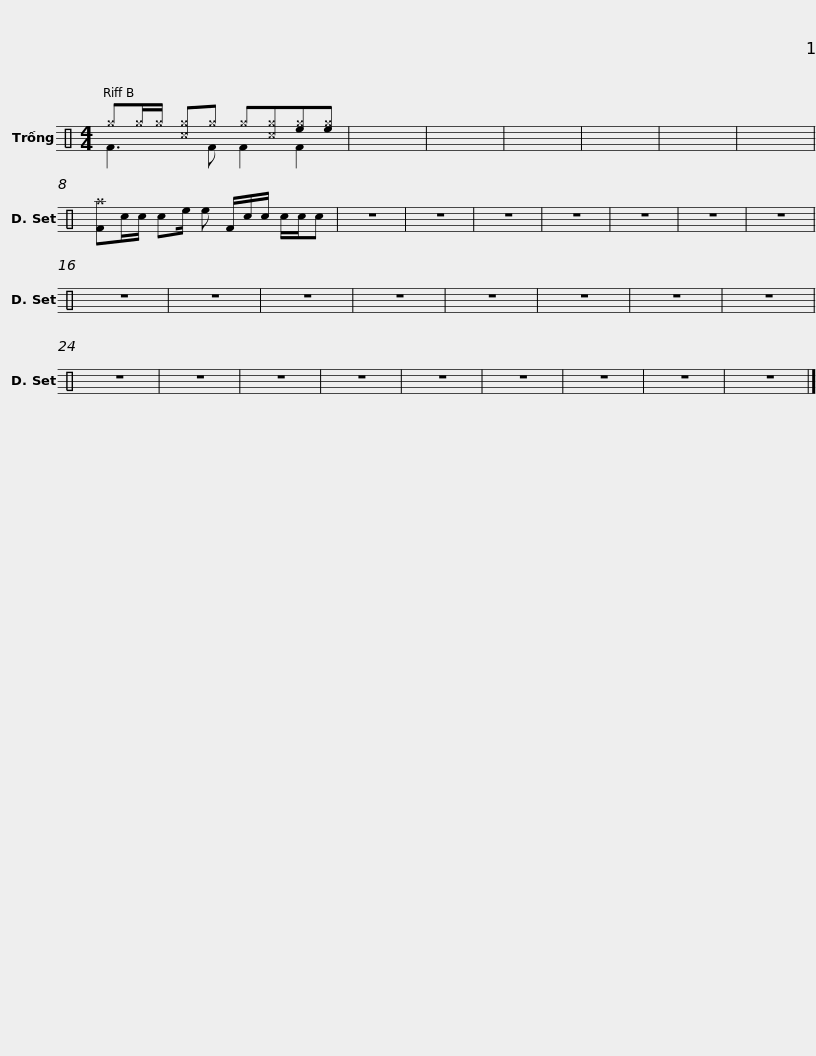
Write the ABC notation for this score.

X:1
%%score ( 1 2 )
L:1/8
M:4/4
I:linebreak $
K:C
V:1 perc
K:none
V:2 perc
K:none
V:1
 ^g^g/^g/ [^c^g]^g ^g[^c^g][e^g][e^g] | x8 | x8 | x8 | x8 | %5
 x8 | x8 | [F^a]c/c/ ce/ e F/c/c/ c/c/c | z8 | z8 | %10
 z8 | z8 |$ z8 | z8 | z8 | %15
 z8 | z8 | z8 | z8 | z8 | %20
 z8 | z8 | z8 | z8 | z8 | %25
 z8 | z8 | z8 | z8 | z8 | %30
 z8 |$ z8 |] %32
V:2
 F3 F F2 F2 | x8 | x8 | x8 | x8 | %5
 x8 | x8 | x8 | x8 | x8 | %10
 x8 | x8 |$ x8 | x8 | x8 | %15
 x8 | x8 | x8 | x8 | x8 | %20
 x8 | x8 | x8 | x8 | x8 | %25
 x8 | x8 | x8 | x8 | x8 | %30
 x8 |$ x8 |] %32
